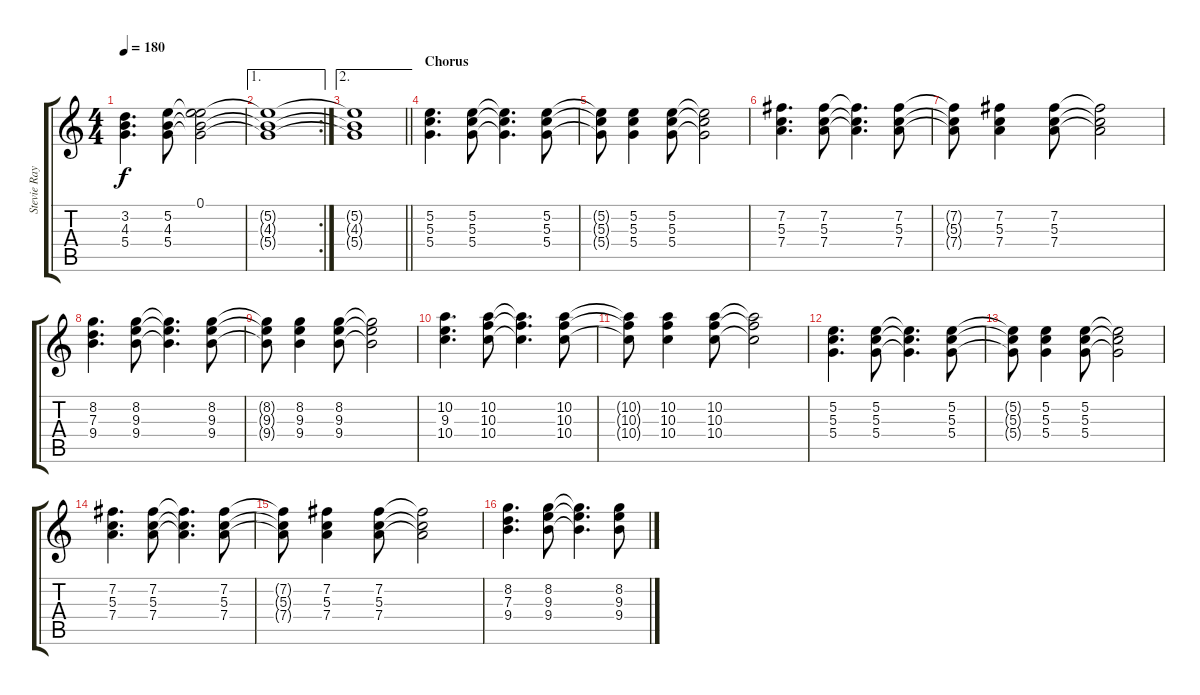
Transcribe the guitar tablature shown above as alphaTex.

\track ("Stevie Ray Vaughan (Guitar)" "Stevie Ray") {instrument acousticguitarsteel}
\staff {score tabs}
\tuning (E4 B3 G3 D3 A2 E2) {hide}
\ts (4 4)
\tempo 180
\clef g2
\ks c
(3.2 4.3 5.4).4{d dy f} (5.2 4.3 5.4).8 (0.1 5.2{t} 4.3{t} 5.4{t}).2 |
\ae 1
\rc 2
(5.2{t} 4.3{t} 5.4{t}).1 |
\ae 2
\barLineRight lightlight
(5.2{t} 4.3{t} 5.4{t}).1 |
\section ("" "Chorus")
(5.2 5.3 5.4).4{d} (5.2 5.3 5.4).8 (5.2{t} 5.3{t} 5.4{t}).4{d} (5.2 5.3 5.4).8 |
(5.2{t} 5.3{t} 5.4{t}).8 (5.2 5.3 5.4).4 (5.2 5.3 5.4).8 (5.2{t} 5.3{t} 5.4{t}).2 |
(7.2 5.3 7.4).4{d} (7.2 5.3 7.4).8 (7.2{t} 5.3{t} 7.4{t}).4{d} (7.2 5.3 7.4).8 |
(7.2{t} 5.3{t} 7.4{t}).8 (7.2 5.3 7.4).4 (7.2 5.3 7.4).8 (7.2{t} 5.3{t} 7.4{t}).2 |
(8.2 7.3 9.4).4{d} (8.2 9.3 9.4).8 (8.2{t} 9.3{t} 9.4{t}).4{d} (8.2 9.3 9.4).8 |
(8.2{t} 9.3{t} 9.4{t}).8 (8.2 9.3 9.4).4 (8.2 9.3 9.4).8 (8.2{t} 9.3{t} 9.4{t}).2 |
(10.2 9.3 10.4).4{d} (10.2 10.3 10.4).8 (10.2{t} 10.3{t} 10.4{t}).4{d} (10.2 10.3 10.4).8 |
(10.2{t} 10.3{t} 10.4{t}).8 (10.2 10.3 10.4).4 (10.2 10.3 10.4).8 (10.2{t} 10.3{t} 10.4{t}).2 |
(5.2 5.3 5.4).4{d} (5.2 5.3 5.4).8 (5.2{t} 5.3{t} 5.4{t}).4{d} (5.2 5.3 5.4).8 |
(5.2{t} 5.3{t} 5.4{t}).8 (5.2 5.3 5.4).4 (5.2 5.3 5.4).8 (5.2{t} 5.3{t} 5.4{t}).2 |
(7.2 5.3 7.4).4{d} (7.2 5.3 7.4).8 (7.2{t} 5.3{t} 7.4{t}).4{d} (7.2 5.3 7.4).8 |
(7.2{t} 5.3{t} 7.4{t}).8 (7.2 5.3 7.4).4 (7.2 5.3 7.4).8 (7.2{t} 5.3{t} 7.4{t}).2 |
(8.2 7.3 9.4).4{d} (8.2 9.3 9.4).8 (8.2{t} 9.3{t} 9.4{t}).4{d} (8.2 9.3 9.4).8
